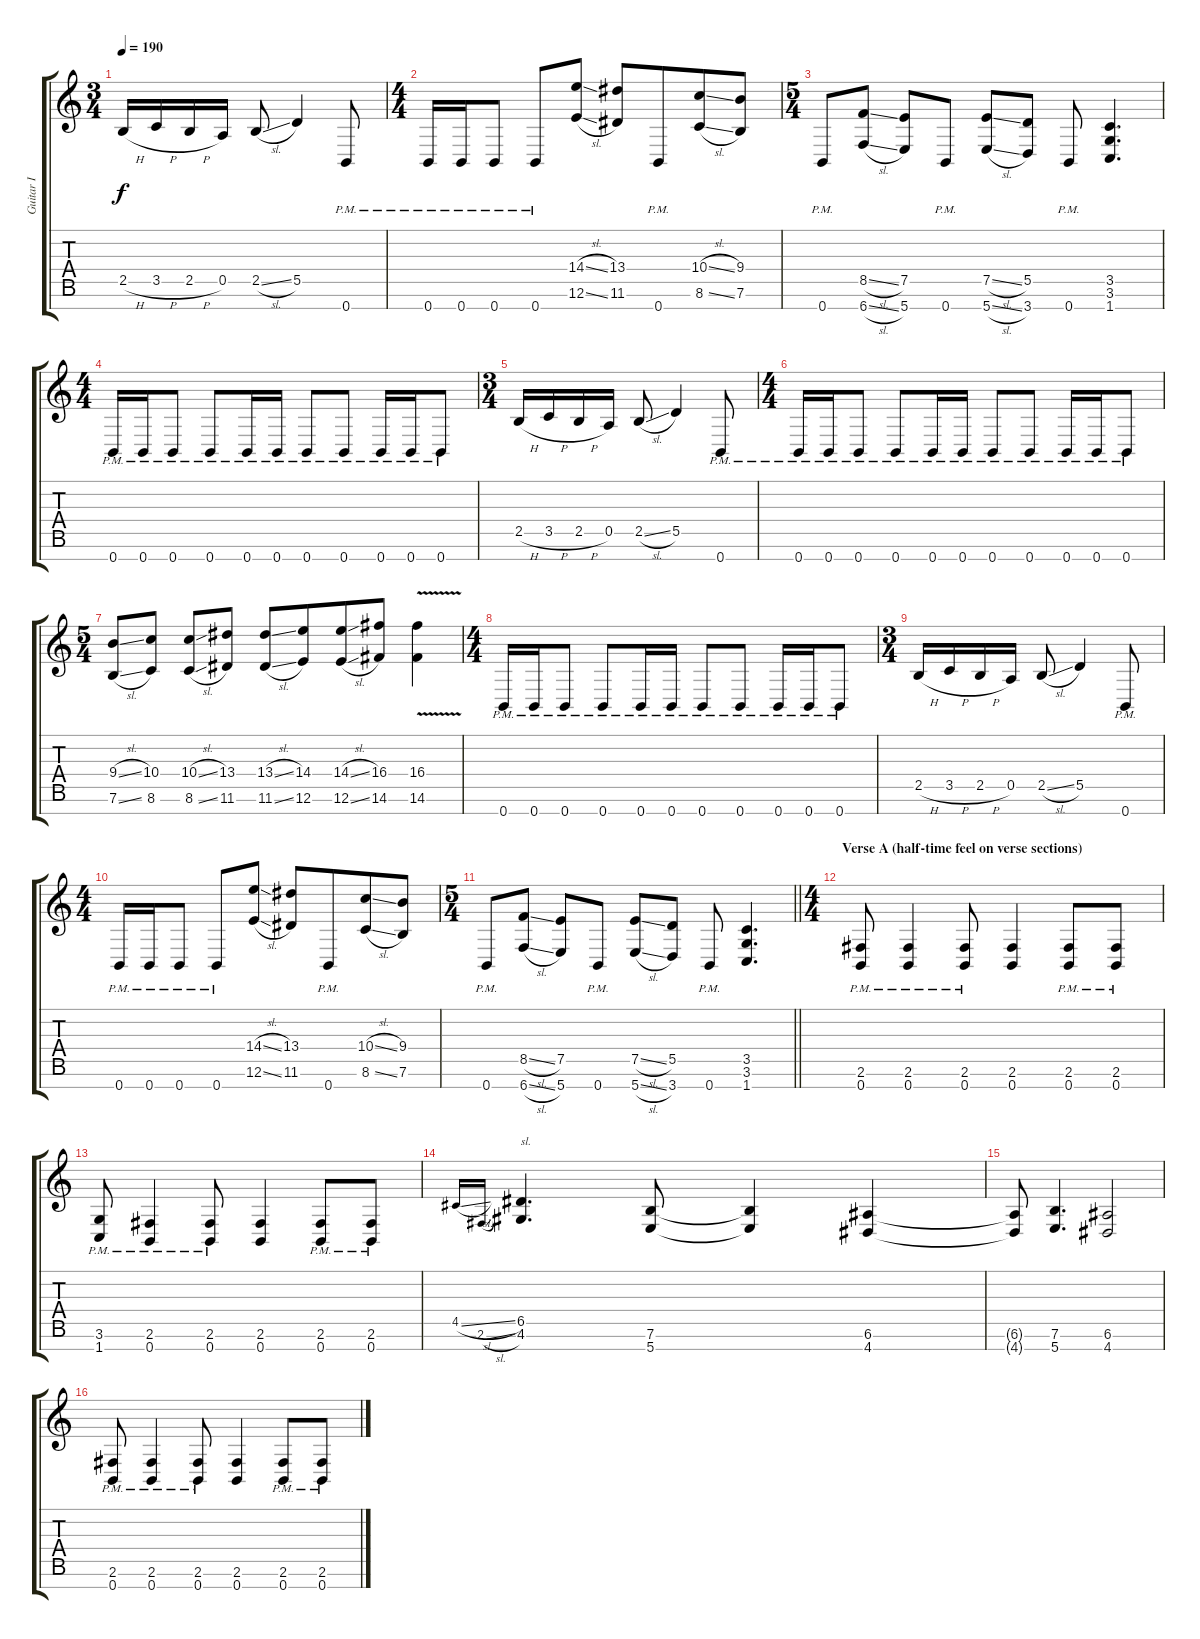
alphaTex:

\track ("Guitar I" "Guitar I") {instrument distortionguitar}
\staff {score tabs}
\tuning (E4 B3 G3 D3 A2 E2 B1) {hide}
\ts (3 4)
\tempo 190
\clef g2
\ks c
2.5{h}.16{dy f} 3.5{h}.16 2.5{h}.16 0.5.16 2.5{sl}.8 5.5.4 0.7{pm}.8 |
\ts (4 4)
0.7{pm}.16 0.7{pm}.16 0.7{pm}.8 0.7{pm}.8 (14.4{sl} 12.6{sl}).8 (13.4 11.6).8 0.7{pm}.8{beam merge} (10.4{sl} 8.6{sl}).8 (9.4 7.6).8 |
\ts (5 4)
0.7{pm}.8 (8.5{sl} 6.7{sl}).8 (7.5 5.7).8 0.7{pm}.8 (7.5{sl} 5.7{sl}).8 (5.5 3.7).8 0.7{pm}.8 (3.5 3.6 1.7).4{d} |
\ts (4 4)
0.7{pm}.16 0.7{pm}.16 0.7{pm}.8 0.7{pm}.8 0.7{pm}.16 0.7{pm}.16 0.7{pm}.8 0.7{pm}.8 0.7{pm}.16 0.7{pm}.16 0.7{pm}.8 |
\ts (3 4)
2.5{h}.16 3.5{h}.16 2.5{h}.16 0.5.16 2.5{sl}.8 5.5.4 0.7{pm}.8 |
\ts (4 4)
0.7{pm}.16 0.7{pm}.16 0.7{pm}.8 0.7{pm}.8 0.7{pm}.16 0.7{pm}.16 0.7{pm}.8 0.7{pm}.8 0.7{pm}.16 0.7{pm}.16 0.7{pm}.8 |
\ts (5 4)
(9.4{sl} 7.6{sl}).8 (10.4 8.6).8 (10.4{sl} 8.6{sl}).8 (13.4 11.6).8 (13.4{sl} 11.6{sl}).8 (14.4 12.6).8{beam merge} (14.4{sl} 12.6{sl}).8 (16.4 14.6).8 (16.4{v} 14.6{v}).4 |
\ts (4 4)
0.7{pm}.16 0.7{pm}.16 0.7{pm}.8 0.7{pm}.8 0.7{pm}.16 0.7{pm}.16 0.7{pm}.8 0.7{pm}.8 0.7{pm}.16 0.7{pm}.16 0.7{pm}.8 |
\ts (3 4)
2.5{h}.16 3.5{h}.16 2.5{h}.16 0.5.16 2.5{sl}.8 5.5.4 0.7{pm}.8 |
\ts (4 4)
0.7{pm}.16 0.7{pm}.16 0.7{pm}.8 0.7{pm}.8 (14.4{sl} 12.6{sl}).8 (13.4 11.6).8 0.7{pm}.8{beam merge} (10.4{sl} 8.6{sl}).8 (9.4 7.6).8 |
\ts (5 4)
\barLineRight lightlight
0.7{pm}.8 (8.5{sl} 6.7{sl}).8 (7.5 5.7).8 0.7{pm}.8 (7.5{sl} 5.7{sl}).8 (5.5 3.7).8 0.7{pm}.8 (3.5 3.6 1.7).4{d} |
\ts (4 4)
\section ("" "Verse A (half-time feel on verse sections)")
(2.6{pm} 0.7{pm}).8 (2.6{pm} 0.7{pm}).4 (2.6{pm} 0.7{pm}).8 (2.6 0.7).4 (2.6{pm} 0.7{pm}).8 (2.6{pm} 0.7{pm}).8 |
(3.6{pm} 1.7{pm}).8 (2.6{pm} 0.7{pm}).4 (2.6{pm} 0.7{pm}).8 (2.6 0.7).4 (2.6{pm} 0.7{pm}).8 (2.6{pm} 0.7{pm}).8 |
4.5{sl}.16{gr onbeat} 2.6{sl}.16{gr onbeat} (6.5 4.6).4{d txt "sl."} (7.6 5.7).8 (7.6{t} 5.7{t}).4 (6.6 4.7).4 |
(6.6{t} 4.7{t}).8 (7.6 5.7).4{d} (6.6 4.7).2 |
(2.6{pm} 0.7{pm}).8 (2.6{pm} 0.7{pm}).4 (2.6{pm} 0.7{pm}).8 (2.6 0.7).4 (2.6{pm} 0.7{pm}).8 (2.6{pm} 0.7{pm}).8
